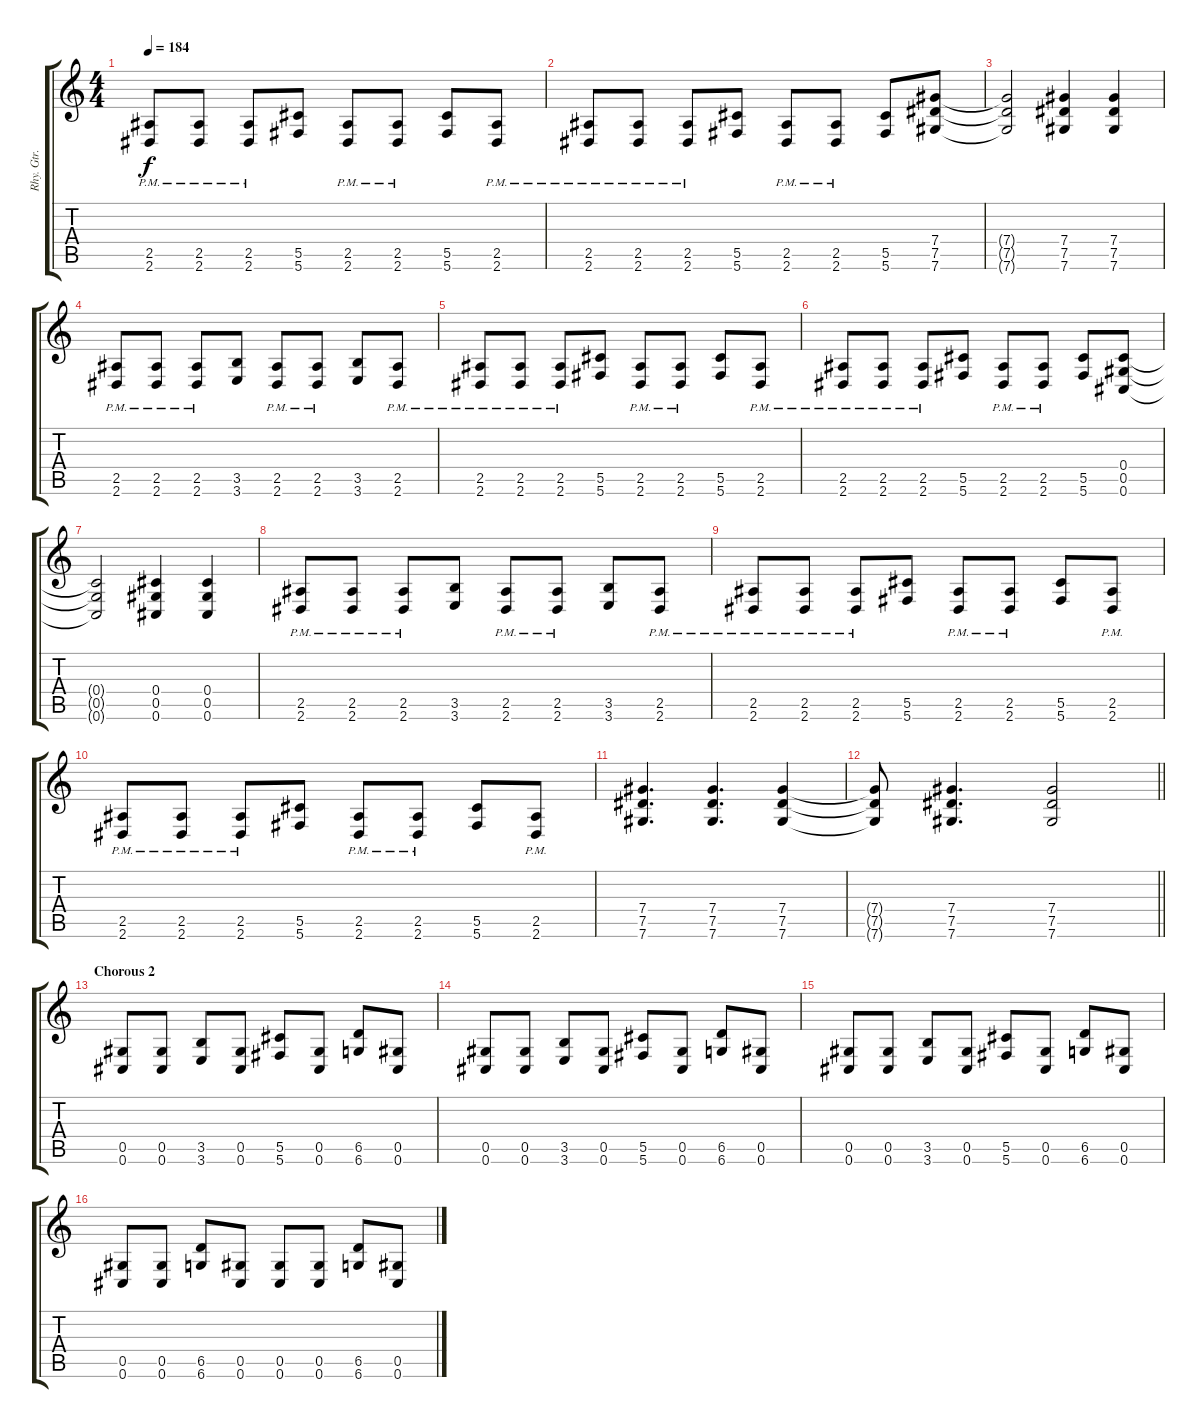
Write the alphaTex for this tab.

\track ("Rhy. Gtr. 2" "Rhy. Gtr. ") {instrument distortionguitar}
\staff {score tabs}
\tuning (Eb4 Bb3 Gb3 Db3 Ab2 Db2) {hide}
\ts (4 4)
\tempo 184
\clef g2
\ks c
(2.5{pm} 2.6{pm}).8{dy f} (2.5{pm} 2.6{pm}).8 (2.5{pm} 2.6{pm}).8 (5.5 5.6).8 (2.5{pm} 2.6{pm}).8 (2.5{pm} 2.6{pm}).8 (5.5 5.6).8 (2.5{pm} 2.6{pm}).8 |
(2.5{pm} 2.6{pm}).8 (2.5{pm} 2.6{pm}).8 (2.5{pm} 2.6{pm}).8 (5.5 5.6).8 (2.5{pm} 2.6{pm}).8 (2.5{pm} 2.6{pm}).8 (5.5 5.6).8 (7.4 7.5 7.6).8 |
(7.4{t} 7.5{t} 7.6{t}).2 (7.4 7.5 7.6).4 (7.4 7.5 7.6).4 |
(2.5{pm} 2.6{pm}).8 (2.5{pm} 2.6{pm}).8 (2.5{pm} 2.6{pm}).8 (3.5 3.6).8 (2.5{pm} 2.6{pm}).8 (2.5{pm} 2.6{pm}).8 (3.5 3.6).8 (2.5{pm} 2.6{pm}).8 |
(2.5{pm} 2.6{pm}).8 (2.5{pm} 2.6{pm}).8 (2.5{pm} 2.6{pm}).8 (5.5 5.6).8 (2.5{pm} 2.6{pm}).8 (2.5{pm} 2.6{pm}).8 (5.5 5.6).8 (2.5{pm} 2.6{pm}).8 |
(2.5{pm} 2.6{pm}).8 (2.5{pm} 2.6{pm}).8 (2.5{pm} 2.6{pm}).8 (5.5 5.6).8 (2.5{pm} 2.6{pm}).8 (2.5{pm} 2.6{pm}).8 (5.5 5.6).8 (0.4 0.5 0.6).8 |
(0.4{t} 0.5{t} 0.6{t}).2 (0.4 0.5 0.6).4 (0.4 0.5 0.6).4 |
(2.5{pm} 2.6{pm}).8 (2.5{pm} 2.6{pm}).8 (2.5{pm} 2.6{pm}).8 (3.5 3.6).8 (2.5{pm} 2.6{pm}).8 (2.5{pm} 2.6{pm}).8 (3.5 3.6).8 (2.5{pm} 2.6{pm}).8 |
(2.5{pm} 2.6{pm}).8 (2.5{pm} 2.6{pm}).8 (2.5{pm} 2.6{pm}).8 (5.5 5.6).8 (2.5{pm} 2.6{pm}).8 (2.5{pm} 2.6{pm}).8 (5.5 5.6).8 (2.5{pm} 2.6{pm}).8 |
(2.5{pm} 2.6{pm}).8 (2.5{pm} 2.6{pm}).8 (2.5{pm} 2.6{pm}).8 (5.5 5.6).8 (2.5{pm} 2.6{pm}).8 (2.5{pm} 2.6{pm}).8 (5.5 5.6).8 (2.5{pm} 2.6{pm}).8 |
(7.4 7.5 7.6).4{d} (7.4 7.5 7.6).4{d} (7.4 7.5 7.6).4 |
\barLineRight lightlight
(7.4{t} 7.5{t} 7.6{t}).8 (7.4 7.5 7.6).4{d} (7.4 7.5 7.6).2 |
\section ("" "Chorous 2")
(0.5 0.6).8 (0.5 0.6).8 (3.5 3.6).8 (0.5 0.6).8 (5.5 5.6).8 (0.5 0.6).8 (6.5 6.6).8 (0.5 0.6).8 |
(0.5 0.6).8 (0.5 0.6).8 (3.5 3.6).8 (0.5 0.6).8 (5.5 5.6).8 (0.5 0.6).8 (6.5 6.6).8 (0.5 0.6).8 |
(0.5 0.6).8 (0.5 0.6).8 (3.5 3.6).8 (0.5 0.6).8 (5.5 5.6).8 (0.5 0.6).8 (6.5 6.6).8 (0.5 0.6).8 |
(0.5 0.6).8 (0.5 0.6).8 (6.5 6.6).8 (0.5 0.6).8 (0.5 0.6).8 (0.5 0.6).8 (6.5 6.6).8 (0.5 0.6).8
